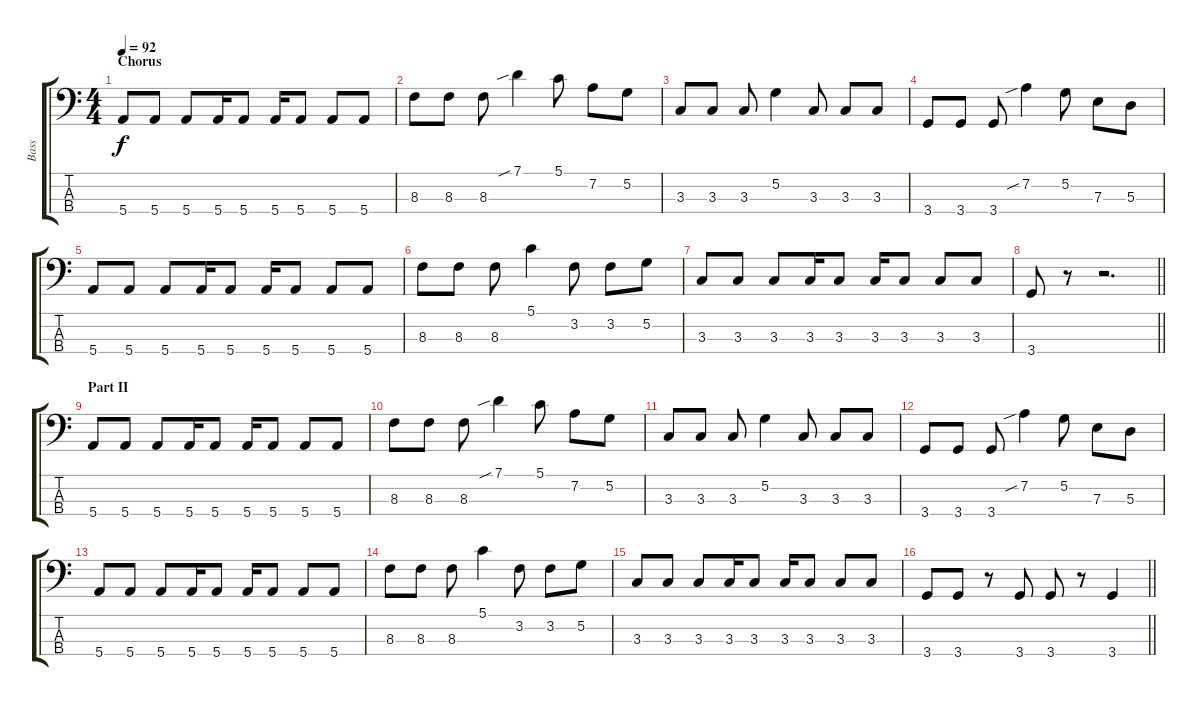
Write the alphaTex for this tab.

\track ("Bass" "Bass") {instrument electricbassfinger}
\staff {score tabs}
\tuning (G2 D2 A1 E1) {hide}
\ts (4 4)
\section ("" "Chorus")
\tempo 92
\clef f4
\ks c
5.4.8{dy f} 5.4.8 5.4.8 5.4.16 5.4.8 5.4.16 5.4.8 5.4.8 5.4.8 |
8.3.8 8.3.8 8.3.8 7.1{sib}.4 5.1.8 7.2.8 5.2.8 |
3.3.8 3.3.8 3.3.8 5.2.4 3.3.8 3.3.8 3.3.8 |
3.4.8 3.4.8 3.4.8 7.2{sib}.4 5.2.8 7.3.8 5.3.8 |
5.4.8 5.4.8 5.4.8 5.4.16 5.4.8 5.4.16 5.4.8 5.4.8 5.4.8 |
8.3.8 8.3.8 8.3.8 5.1.4 3.2.8 3.2.8 5.2.8 |
3.3.8 3.3.8 3.3.8 3.3.16 3.3.8 3.3.16 3.3.8 3.3.8 3.3.8 |
\barLineRight lightlight
3.4.8 r.8 r.2{d} |
\section ("" "Part II")
5.4.8 5.4.8 5.4.8 5.4.16 5.4.8 5.4.16 5.4.8 5.4.8 5.4.8 |
8.3.8 8.3.8 8.3.8 7.1{sib}.4 5.1.8 7.2.8 5.2.8 |
3.3.8 3.3.8 3.3.8 5.2.4 3.3.8 3.3.8 3.3.8 |
3.4.8 3.4.8 3.4.8 7.2{sib}.4 5.2.8 7.3.8 5.3.8 |
5.4.8 5.4.8 5.4.8 5.4.16 5.4.8 5.4.16 5.4.8 5.4.8 5.4.8 |
8.3.8 8.3.8 8.3.8 5.1.4 3.2.8 3.2.8 5.2.8 |
3.3.8 3.3.8 3.3.8 3.3.16 3.3.8 3.3.16 3.3.8 3.3.8 3.3.8 |
\barLineRight lightlight
3.4.8 3.4.8 r.8 3.4.8 3.4.8 r.8 3.4.4
